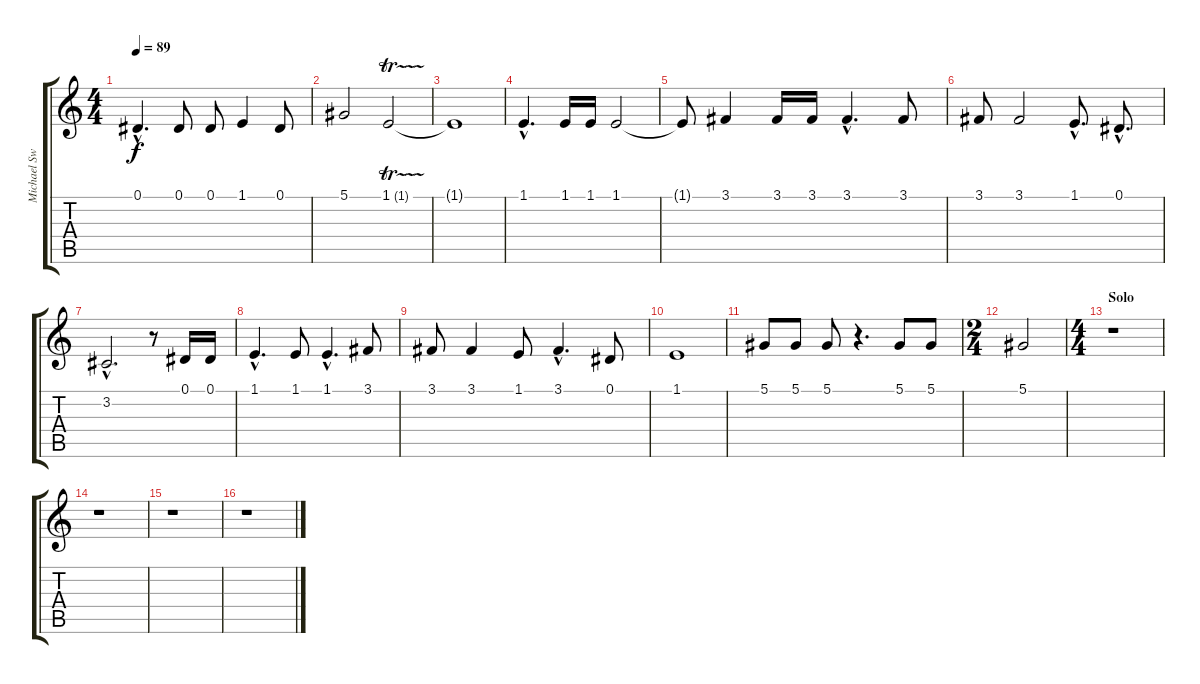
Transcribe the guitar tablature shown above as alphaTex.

\track ("Michael Sweet" "Michael Sw") {instrument fx5brightness}
\staff {score tabs}
\tuning (Eb4 Bb3 Gb3 Db3 Ab2 Eb2) {hide}
\ts (4 4)
\tempo 89
\clef g2
\ks c
0.1{hac}.4{d dy f} 0.1.8 0.1.8 1.1.4 0.1.8 |
5.1.2 1.1{tr (1 16)}.2 |
1.1{t}.1 |
1.1{hac}.4{d} 1.1.16 1.1.16 1.1.2 |
1.1{t}.8 3.1.4 3.1.16 3.1.16 3.1{hac}.4{d} 3.1.8 |
3.1.8 3.1.2 1.1{hac}.8{d} 0.1{hac}.8{d} |
3.2{hac}.2{d} r.8 0.1.16 0.1.16 |
1.1{hac}.4{d} 1.1.8 1.1{hac}.4{d} 3.1.8 |
3.1.8 3.1.4 1.1.8 3.1{hac}.4{d} 0.1.8 |
1.1.1 |
5.1.8 5.1.8 5.1.8 r.4{d} 5.1.8 5.1.8 |
\ts (2 4)
5.1.2 |
\ts (4 4)
\section ("" "Solo")
r.1 |
r.1 |
r.1 |
r.1
